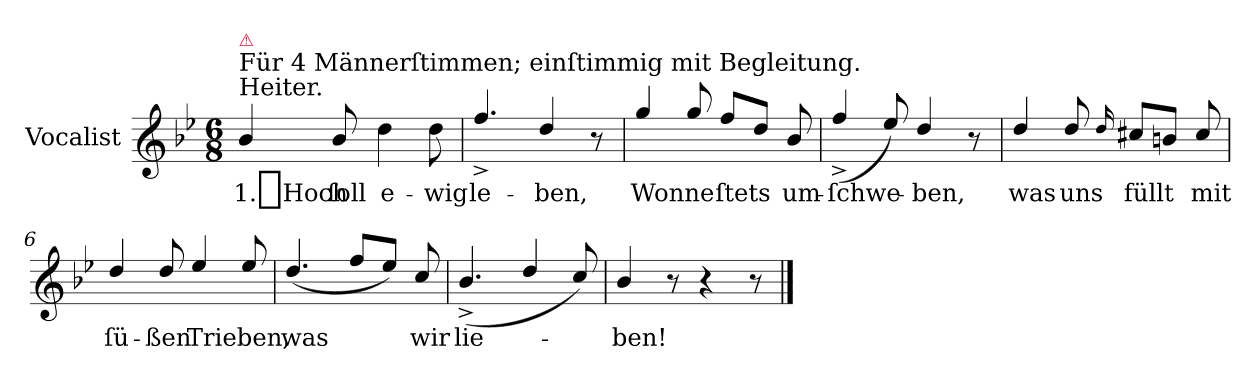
**kern	**text
*part1	*part1
*staff1	*staff1
*I"Vocalist	*
*clefG2	*
*k[b-e-]	*
*B-:	*
*M6/8	*
=1	=1
!LO:TX:a:t=Heiter.	!
!LO:TX:a:t=Für 4 Männerſtimmen; einſtimmig mit Begleitung.	!
!LO:TX:a:color=crimson:t=⚠	!
4b-/	1._Hoch
8b-/	ſoll
4dd	e-
8dd	-wig
=2	=2
4.ff^/	le-
4dd/	-ben,
8r	.
=3	=3
4gg/	Wonne
8gg/	.
8ff/L	ſtets
8ddJ	.
8b-/	um-
=4	=4
(>4ff^/	-ſchwe-
8ee-/)	.
4dd/	-ben,
8r	.
=5	=5
4dd/	was
8dd/	uns
16qqdd	.
8cc#X/L	füllt
8bnJ	.
8cc#/	mit
=6	=6
4dd/	ſü-
8dd/	-ßen
4ee-/	Trieben,
8ee-/	.
=7	=7
(>4.dd/	was
8ff/L	.
8ee-J)	.
8cc/	wir
=8	=8
(>4.b-^/	lie-
4dd/	.
8cc/)	.
=9	=9
4b-/	-ben!
8r	.
4r	.
8r	.
==	==
*-	*-
